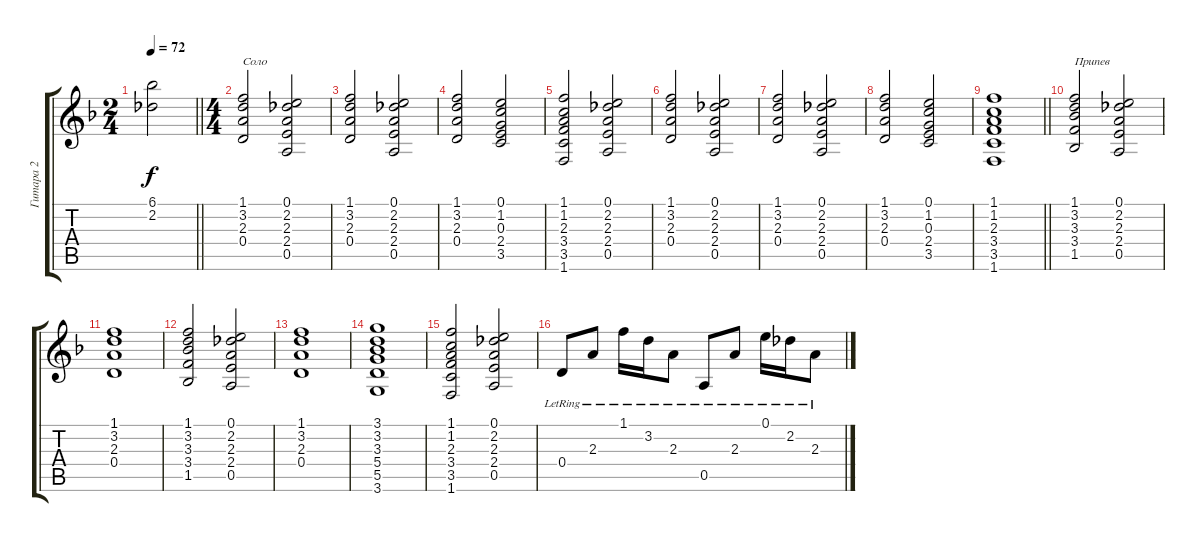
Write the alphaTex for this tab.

\track ("Гитара 2" "Гитара 2") {instrument acousticguitarsteel}
\staff {score tabs}
\tuning (E4 B3 G3 D3 A2 E2) {hide}
\ts (2 4)
\tempo 72
\clef g2
\barLineRight lightlight
\ks dminor
(6.1{t} 2.2{t}).2{dy f} |
\ts (4 4)
(1.1 3.2 2.3 0.4).2{txt "Соло"} (0.1 2.2 2.3 2.4 0.5).2 |
(1.1 3.2 2.3 0.4).2 (0.1 2.2 2.3 2.4 0.5).2 |
(1.1 3.2 2.3 0.4).2 (0.1 1.2 0.3 2.4 3.5).2 |
(1.1 1.2 2.3 3.4 3.5 1.6).2 (0.1 2.2 2.3 2.4 0.5).2 |
(1.1 3.2 2.3 0.4).2 (0.1 2.2 2.3 2.4 0.5).2 |
(1.1 3.2 2.3 0.4).2 (0.1 2.2 2.3 2.4 0.5).2 |
(1.1 3.2 2.3 0.4).2 (0.1 1.2 0.3 2.4 3.5).2 |
\barLineRight lightlight
(1.1 1.2 2.3 3.4 3.5 1.6).1 |
(1.1 3.2 3.3 3.4 1.5).2{txt "Припев"} (0.1 2.2 2.3 2.4 0.5).2 |
(1.1 3.2 2.3 0.4).1 |
(1.1 3.2 3.3 3.4 1.5).2 (0.1 2.2 2.3 2.4 0.5).2 |
(1.1 3.2 2.3 0.4).1 |
(3.1 3.2 3.3 5.4 5.5 3.6).1 |
(1.1 1.2 2.3 3.4 3.5 1.6).2 (0.1 2.2 2.3 2.4 0.5).2 |
0.4{lr}.8 2.3{lr}.8 1.1{lr}.16 3.2{lr}.16 2.3{lr}.8 0.5{lr}.8 2.3{lr}.8 0.1{lr}.16 2.2{lr}.16 2.3{lr}.8
